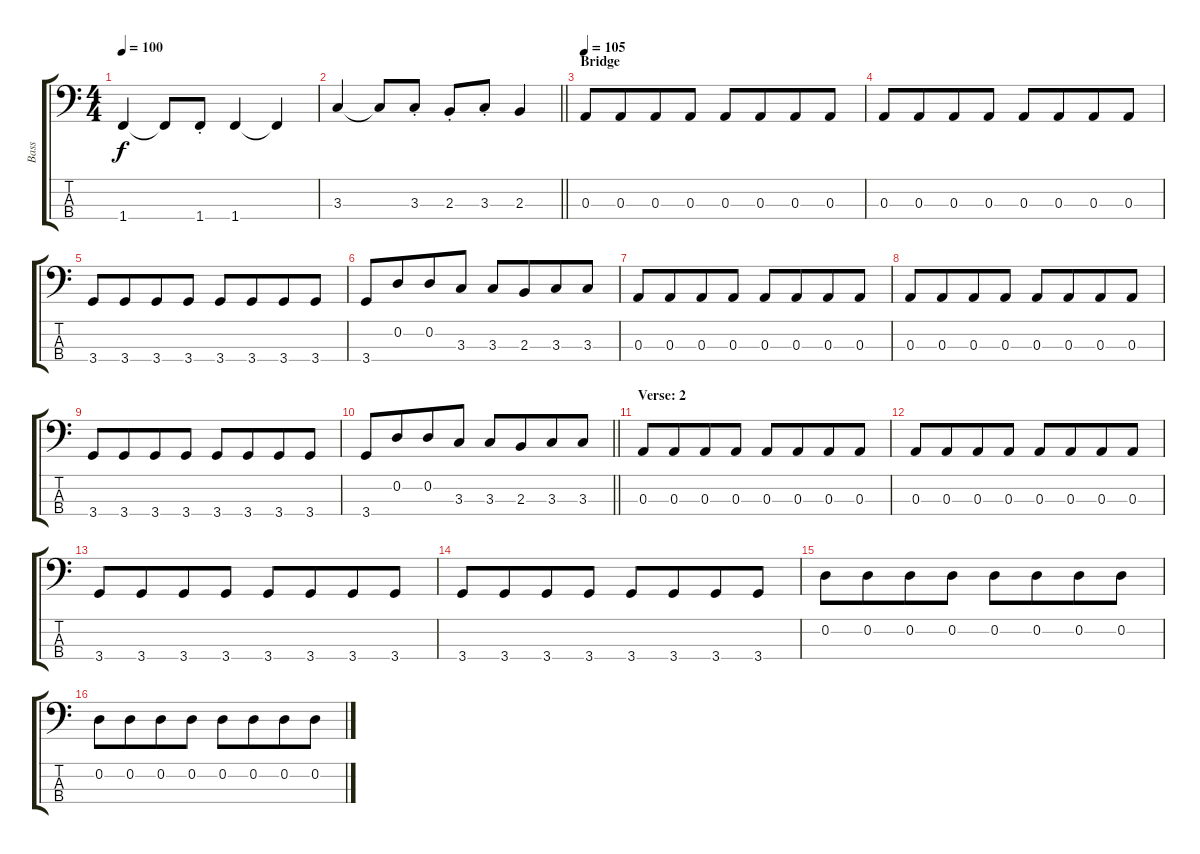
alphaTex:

\track ("Bass" "Bass") {instrument electricbassfinger}
\staff {score tabs}
\tuning (G2 D2 A1 E1) {hide}
\ts (4 4)
\tempo 100
\clef f4
\ks c
1.4.4{dy f} 1.4{t}.8 1.4{st}.8 1.4.4 1.4{t}.4 |
\barLineRight lightlight
3.3.4 3.3{t}.8 3.3{st}.8 2.3{st}.8 3.3{st}.8 2.3.4 |
\section ("" "Bridge")
\tempo 105
0.3.8 0.3.8{beam merge} 0.3.8 0.3.8 0.3.8 0.3.8{beam merge} 0.3.8 0.3.8 |
0.3.8 0.3.8{beam merge} 0.3.8 0.3.8 0.3.8 0.3.8{beam merge} 0.3.8 0.3.8 |
3.4.8 3.4.8{beam merge} 3.4.8 3.4.8 3.4.8 3.4.8{beam merge} 3.4.8 3.4.8 |
3.4.8 0.2.8{beam merge} 0.2.8 3.3.8 3.3.8 2.3.8{beam merge} 3.3.8 3.3.8 |
0.3.8 0.3.8{beam merge} 0.3.8 0.3.8 0.3.8 0.3.8{beam merge} 0.3.8 0.3.8 |
0.3.8 0.3.8{beam merge} 0.3.8 0.3.8 0.3.8 0.3.8{beam merge} 0.3.8 0.3.8 |
3.4.8 3.4.8{beam merge} 3.4.8 3.4.8 3.4.8 3.4.8{beam merge} 3.4.8 3.4.8 |
\barLineRight lightlight
3.4.8 0.2.8{beam merge} 0.2.8 3.3.8 3.3.8 2.3.8{beam merge} 3.3.8 3.3.8 |
\section ("" "Verse: 2")
0.3.8 0.3.8{beam merge} 0.3.8 0.3.8 0.3.8 0.3.8{beam merge} 0.3.8 0.3.8 |
0.3.8 0.3.8{beam merge} 0.3.8 0.3.8 0.3.8 0.3.8{beam merge} 0.3.8 0.3.8 |
3.4.8 3.4.8{beam merge} 3.4.8 3.4.8 3.4.8 3.4.8{beam merge} 3.4.8 3.4.8 |
3.4.8 3.4.8{beam merge} 3.4.8 3.4.8 3.4.8 3.4.8{beam merge} 3.4.8 3.4.8 |
0.2.8 0.2.8{beam merge} 0.2.8 0.2.8 0.2.8 0.2.8{beam merge} 0.2.8 0.2.8 |
0.2.8 0.2.8{beam merge} 0.2.8 0.2.8 0.2.8 0.2.8{beam merge} 0.2.8 0.2.8
